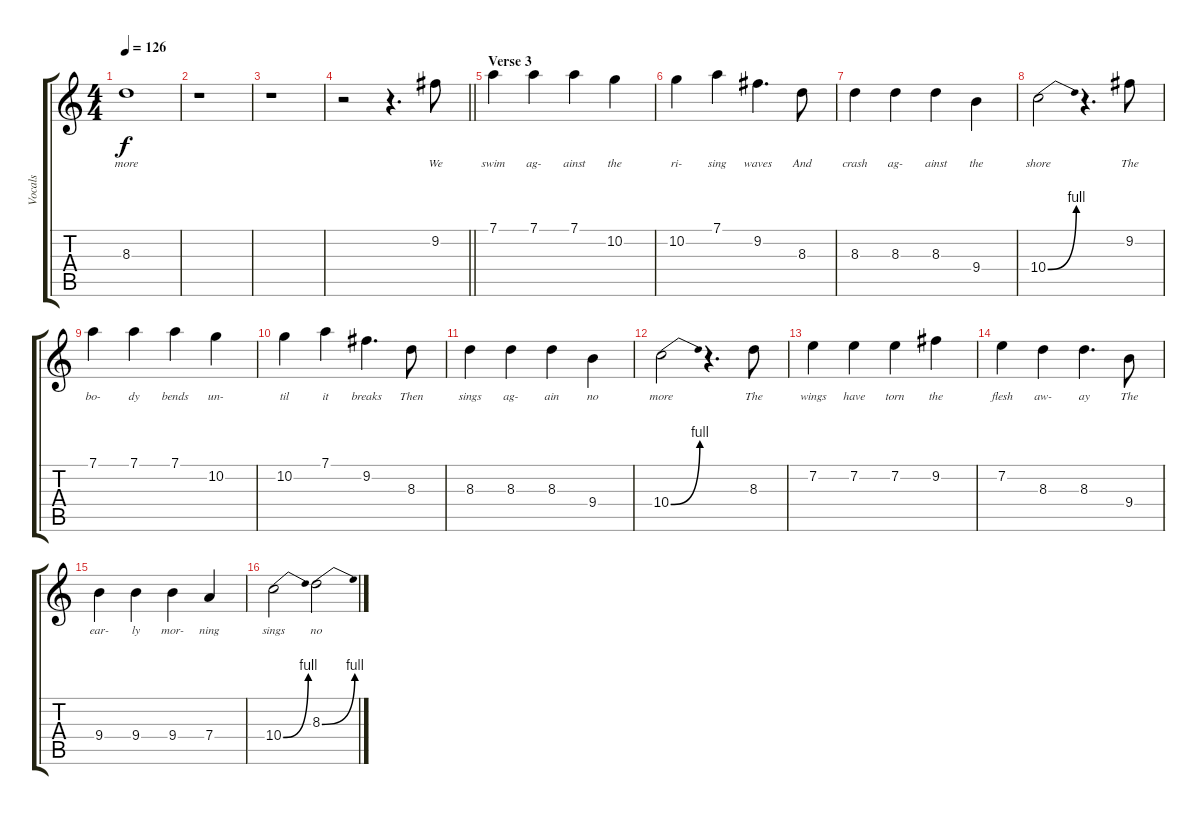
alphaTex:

\track ("Vocals" "Vocals") {instrument acousticguitarnylon}
\staff {score tabs}
\tuning (D4 A3 Gb3 D3 A2 D2) {hide}
\ts (4 4)
\tempo 126
\clef g2
\ks c
8.3{be (hold 0 0 60 0)}.1{lyrics (0 "more") lyrics (1 "") lyrics (2 "") lyrics (3 "") lyrics (4 "") dy f} |
r.1 |
r.1 |
\barLineRight lightlight
r.2 r.4{d} 9.2.8{lyrics (0 "We") lyrics (1 "") lyrics (2 "") lyrics (3 "") lyrics (4 "")} |
\section ("" "Verse 3")
7.1.4{lyrics (0 "swim") lyrics (1 "") lyrics (2 "") lyrics (3 "") lyrics (4 "")} 7.1.4{lyrics (0 "ag-") lyrics (1 "") lyrics (2 "") lyrics (3 "") lyrics (4 "")} 7.1.4{lyrics (0 "ainst") lyrics (1 "") lyrics (2 "") lyrics (3 "") lyrics (4 "")} 10.2.4{lyrics (0 "the") lyrics (1 "") lyrics (2 "") lyrics (3 "") lyrics (4 "")} |
10.2.4{lyrics (0 "ri-") lyrics (1 "") lyrics (2 "") lyrics (3 "") lyrics (4 "")} 7.1.4{lyrics (0 "sing") lyrics (1 "") lyrics (2 "") lyrics (3 "") lyrics (4 "")} 9.2.4{d lyrics (0 "waves") lyrics (1 "") lyrics (2 "") lyrics (3 "") lyrics (4 "")} 8.3.8{lyrics (0 "And") lyrics (1 "") lyrics (2 "") lyrics (3 "") lyrics (4 "")} |
8.3.4{lyrics (0 "crash") lyrics (1 "") lyrics (2 "") lyrics (3 "") lyrics (4 "")} 8.3.4{lyrics (0 "ag-") lyrics (1 "") lyrics (2 "") lyrics (3 "") lyrics (4 "")} 8.3.4{lyrics (0 "ainst") lyrics (1 "") lyrics (2 "") lyrics (3 "") lyrics (4 "")} 9.4.4{lyrics (0 "the") lyrics (1 "") lyrics (2 "") lyrics (3 "") lyrics (4 "")} |
10.4{be (bend 0 0 60 4)}.2{lyrics (0 "shore") lyrics (1 "") lyrics (2 "") lyrics (3 "") lyrics (4 "")} r.4{d} 9.2.8{lyrics (0 "The") lyrics (1 "") lyrics (2 "") lyrics (3 "") lyrics (4 "")} |
7.1.4{lyrics (0 "bo-") lyrics (1 "") lyrics (2 "") lyrics (3 "") lyrics (4 "")} 7.1.4{lyrics (0 "dy") lyrics (1 "") lyrics (2 "") lyrics (3 "") lyrics (4 "")} 7.1.4{lyrics (0 "bends") lyrics (1 "") lyrics (2 "") lyrics (3 "") lyrics (4 "")} 10.2.4{lyrics (0 "un-") lyrics (1 "") lyrics (2 "") lyrics (3 "") lyrics (4 "")} |
10.2.4{lyrics (0 "til") lyrics (1 "") lyrics (2 "") lyrics (3 "") lyrics (4 "")} 7.1.4{lyrics (0 "it") lyrics (1 "") lyrics (2 "") lyrics (3 "") lyrics (4 "")} 9.2.4{d lyrics (0 "breaks") lyrics (1 "") lyrics (2 "") lyrics (3 "") lyrics (4 "")} 8.3.8{lyrics (0 "Then") lyrics (1 "") lyrics (2 "") lyrics (3 "") lyrics (4 "")} |
8.3.4{lyrics (0 "sings") lyrics (1 "") lyrics (2 "") lyrics (3 "") lyrics (4 "")} 8.3.4{lyrics (0 "ag-") lyrics (1 "") lyrics (2 "") lyrics (3 "") lyrics (4 "")} 8.3.4{lyrics (0 "ain") lyrics (1 "") lyrics (2 "") lyrics (3 "") lyrics (4 "")} 9.4.4{lyrics (0 "no") lyrics (1 "") lyrics (2 "") lyrics (3 "") lyrics (4 "")} |
10.4{be (bend 0 0 60 4)}.2{lyrics (0 "more") lyrics (1 "") lyrics (2 "") lyrics (3 "") lyrics (4 "")} r.4{d} 8.3.8{lyrics (0 "The") lyrics (1 "") lyrics (2 "") lyrics (3 "") lyrics (4 "")} |
7.2.4{lyrics (0 "wings") lyrics (1 "") lyrics (2 "") lyrics (3 "") lyrics (4 "")} 7.2.4{lyrics (0 "have") lyrics (1 "") lyrics (2 "") lyrics (3 "") lyrics (4 "")} 7.2.4{lyrics (0 "torn") lyrics (1 "") lyrics (2 "") lyrics (3 "") lyrics (4 "")} 9.2.4{lyrics (0 "the") lyrics (1 "") lyrics (2 "") lyrics (3 "") lyrics (4 "")} |
7.2.4{lyrics (0 "flesh") lyrics (1 "") lyrics (2 "") lyrics (3 "") lyrics (4 "")} 8.3.4{lyrics (0 "aw-") lyrics (1 "") lyrics (2 "") lyrics (3 "") lyrics (4 "")} 8.3.4{d lyrics (0 "ay") lyrics (1 "") lyrics (2 "") lyrics (3 "") lyrics (4 "")} 9.4.8{lyrics (0 "The") lyrics (1 "") lyrics (2 "") lyrics (3 "") lyrics (4 "")} |
9.4.4{lyrics (0 "ear-") lyrics (1 "") lyrics (2 "") lyrics (3 "") lyrics (4 "")} 9.4.4{lyrics (0 "ly") lyrics (1 "") lyrics (2 "") lyrics (3 "") lyrics (4 "")} 9.4.4{lyrics (0 "mor-") lyrics (1 "") lyrics (2 "") lyrics (3 "") lyrics (4 "")} 7.4.4{lyrics (0 "ning") lyrics (1 "") lyrics (2 "") lyrics (3 "") lyrics (4 "")} |
10.4{be (bend 0 0 60 4)}.2{lyrics (0 "sings") lyrics (1 "") lyrics (2 "") lyrics (3 "") lyrics (4 "")} 8.3{be (bend 0 0 60 4)}.2{lyrics (0 "no") lyrics (1 "") lyrics (2 "") lyrics (3 "") lyrics (4 "")}
